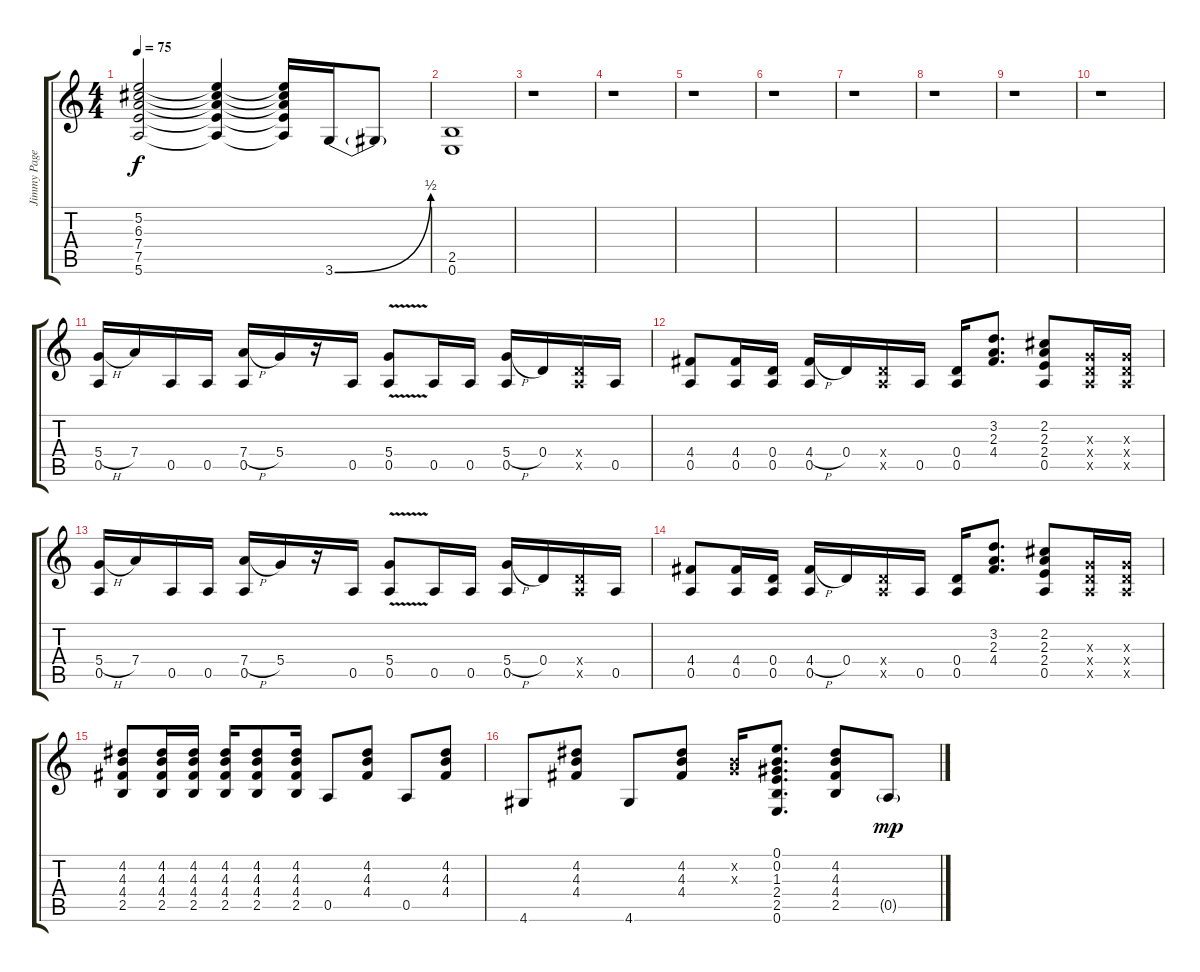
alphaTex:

\track ("Jimmy Page (Distorted Electric Guitar)" "Jimmy Page") {instrument distortionguitar}
\staff {score tabs}
\tuning (E4 B3 G3 D3 A2 E2) {hide}
\ts (4 4)
\tempo 75
\clef g2
\ks c
(5.2 6.3 7.4 7.5 5.6).2{dy f} (5.2{t} 6.3{t} 7.4{t} 7.5{t} 5.6{t}).4 (5.2{t} 6.3{t} 7.4{t} 7.5{t} 5.6{t}).16 3.6{be (bend 0 0 60 2)}.16 3.6{t}.8 |
(2.5 0.6).1 |
r.1 |
r.1 |
r.1 |
r.1 |
r.1 |
r.1 |
r.1 |
r.1 |
(5.4{h} 0.5).16 7.4.16 0.5.16 0.5.16 (7.4{h} 0.5).16 5.4.16 r.16 0.5.16 (5.4{v} 0.5{v}).8 0.5.16 0.5.16 (5.4{h} 0.5).16 0.4.16 (0.4{x} 0.5{x}).16 0.5.16 |
(4.4 0.5).8 (4.4 0.5).16 (0.4 0.5).16 (4.4{h} 0.5).16 0.4.16 (0.4{x} 0.5{x}).16 0.5.16 (0.4 0.5).16 (3.2 2.3 4.4).8{d} (2.2 2.3 2.4 0.5).8 (0.3{x} 0.4{x} 0.5{x}).16 (0.3{x} 0.4{x} 0.5{x}).16 |
(5.4{h} 0.5).16 7.4.16 0.5.16 0.5.16 (7.4{h} 0.5).16 5.4.16 r.16 0.5.16 (5.4{v} 0.5{v}).8 0.5.16 0.5.16 (5.4{h} 0.5).16 0.4.16 (0.4{x} 0.5{x}).16 0.5.16 |
(4.4 0.5).8 (4.4 0.5).16 (0.4 0.5).16 (4.4{h} 0.5).16 0.4.16 (0.4{x} 0.5{x}).16 0.5.16 (0.4 0.5).16 (3.2 2.3 4.4).8{d} (2.2 2.3 2.4 0.5).8 (0.3{x} 0.4{x} 0.5{x}).16 (0.3{x} 0.4{x} 0.5{x}).16 |
(4.2 4.3 4.4 2.5).8 (4.2 4.3 4.4 2.5).16 (4.2 4.3 4.4 2.5).16 (4.2 4.3 4.4 2.5).16 (4.2 4.3 4.4 2.5).8 (4.2 4.3 4.4 2.5).16 0.5.8 (4.2 4.3 4.4).8 0.5.8 (4.2 4.3 4.4).8 |
4.6.8 (4.2 4.3 4.4).8 4.6.8 (4.2 4.3 4.4).8 (0.2{x} 0.3{x}).16 (0.1 0.2 1.3 2.4 2.5 0.6).8{d} (4.2 4.3 4.4 2.5).8 0.5{g}.8{dy mp}
